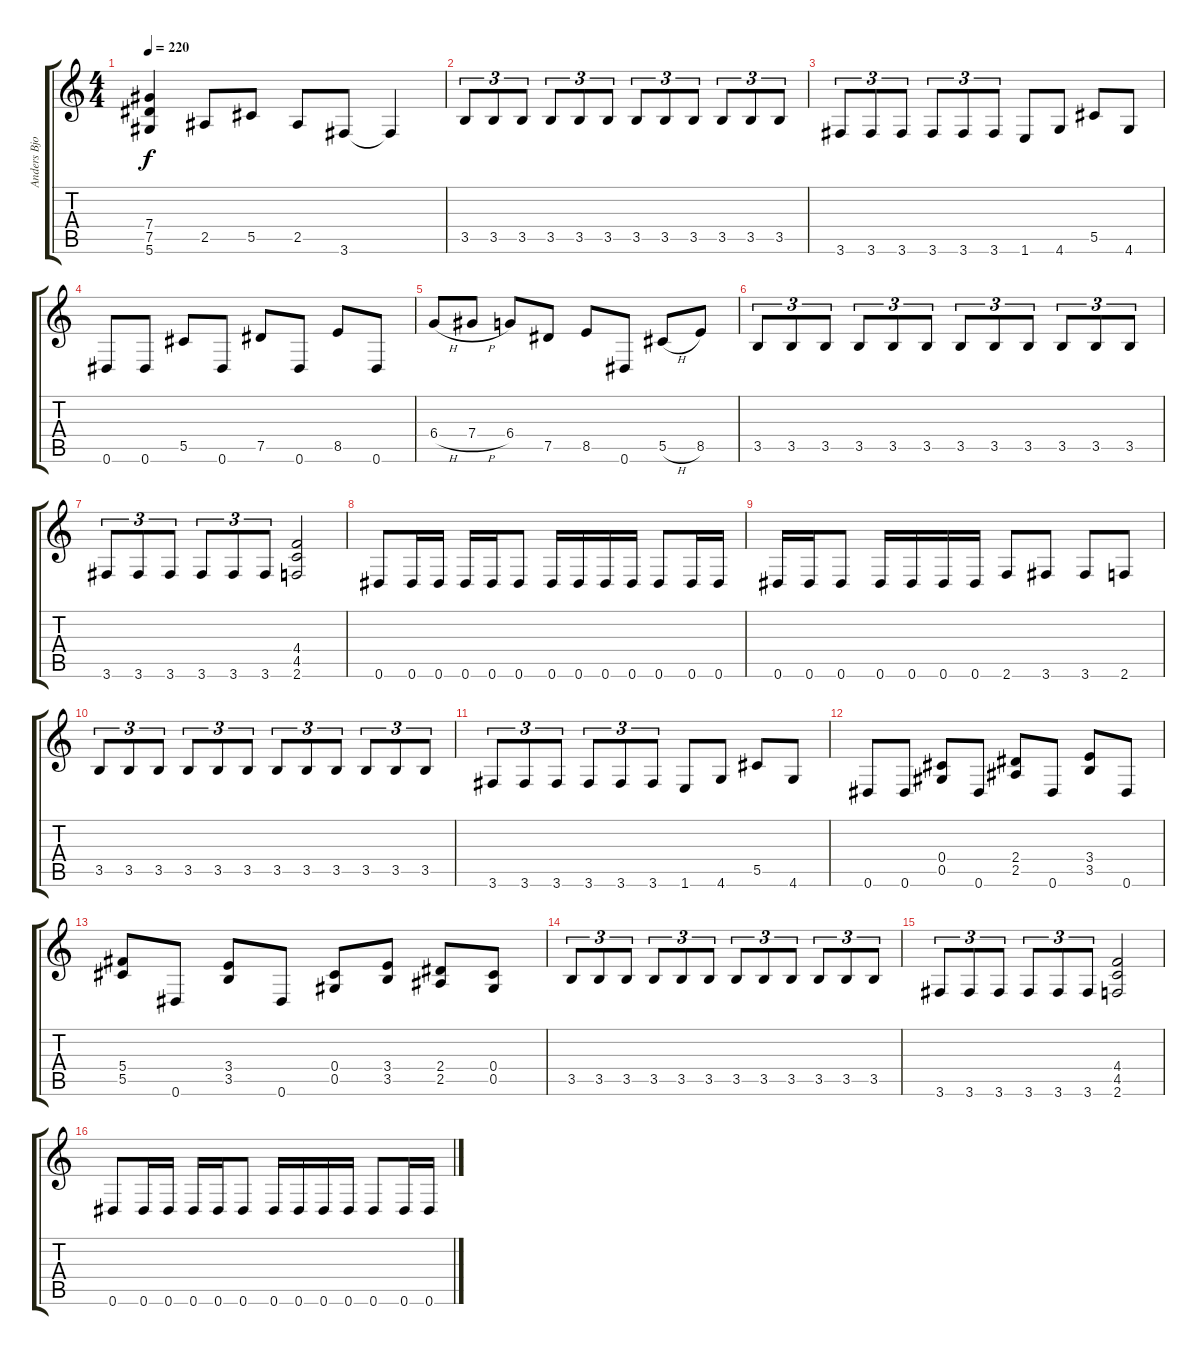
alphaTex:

\track ("Anders Bjorler" "Anders Bjo") {instrument distortionguitar}
\staff {score tabs}
\tuning (Eb4 Bb3 Gb3 Db3 Ab2 Eb2) {hide}
\ts (4 4)
\tempo 220
\clef g2
\ks c
(7.4{t} 7.5{t} 5.6{t}).4{dy f} 2.5.8 5.5.8 2.5.8 3.6.8 3.6{t}.4 |
3.5.8{tu (3 2)} 3.5.8{tu (3 2)} 3.5.8{tu (3 2)} 3.5.8{tu (3 2)} 3.5.8{tu (3 2)} 3.5.8{tu (3 2)} 3.5.8{tu (3 2)} 3.5.8{tu (3 2)} 3.5.8{tu (3 2)} 3.5.8{tu (3 2)} 3.5.8{tu (3 2)} 3.5.8{tu (3 2)} |
3.6.8{tu (3 2)} 3.6.8{tu (3 2)} 3.6.8{tu (3 2)} 3.6.8{tu (3 2)} 3.6.8{tu (3 2)} 3.6.8{tu (3 2)} 1.6.8 4.6.8 5.5.8 4.6.8 |
0.6.8 0.6.8 5.5.8 0.6.8 7.5.8 0.6.8 8.5.8 0.6.8 |
6.4{h}.8 7.4{h}.8 6.4.8 7.5.8 8.5.8 0.6.8 5.5{h}.8 8.5.8 |
3.5.8{tu (3 2)} 3.5.8{tu (3 2)} 3.5.8{tu (3 2)} 3.5.8{tu (3 2)} 3.5.8{tu (3 2)} 3.5.8{tu (3 2)} 3.5.8{tu (3 2)} 3.5.8{tu (3 2)} 3.5.8{tu (3 2)} 3.5.8{tu (3 2)} 3.5.8{tu (3 2)} 3.5.8{tu (3 2)} |
3.6.8{tu (3 2)} 3.6.8{tu (3 2)} 3.6.8{tu (3 2)} 3.6.8{tu (3 2)} 3.6.8{tu (3 2)} 3.6.8{tu (3 2)} (4.4 4.5 2.6).2 |
0.6.8 0.6.16 0.6.16 0.6.16 0.6.16 0.6.8 0.6.16 0.6.16 0.6.16 0.6.16 0.6.8 0.6.16 0.6.16 |
0.6.16 0.6.16 0.6.8 0.6.16 0.6.16 0.6.16 0.6.16 2.6.8 3.6.8 3.6.8 2.6.8 |
3.5.8{tu (3 2)} 3.5.8{tu (3 2)} 3.5.8{tu (3 2)} 3.5.8{tu (3 2)} 3.5.8{tu (3 2)} 3.5.8{tu (3 2)} 3.5.8{tu (3 2)} 3.5.8{tu (3 2)} 3.5.8{tu (3 2)} 3.5.8{tu (3 2)} 3.5.8{tu (3 2)} 3.5.8{tu (3 2)} |
3.6.8{tu (3 2)} 3.6.8{tu (3 2)} 3.6.8{tu (3 2)} 3.6.8{tu (3 2)} 3.6.8{tu (3 2)} 3.6.8{tu (3 2)} 1.6.8 4.6.8 5.5.8 4.6.8 |
0.6.8 0.6.8 (0.4 0.5).8 0.6.8 (2.4 2.5).8 0.6.8 (3.4 3.5).8 0.6.8 |
(5.4 5.5).8 0.6.8 (3.4 3.5).8 0.6.8 (0.4 0.5).8 (3.4 3.5).8 (2.4 2.5).8 (0.4 0.5).8 |
3.5.8{tu (3 2)} 3.5.8{tu (3 2)} 3.5.8{tu (3 2)} 3.5.8{tu (3 2)} 3.5.8{tu (3 2)} 3.5.8{tu (3 2)} 3.5.8{tu (3 2)} 3.5.8{tu (3 2)} 3.5.8{tu (3 2)} 3.5.8{tu (3 2)} 3.5.8{tu (3 2)} 3.5.8{tu (3 2)} |
3.6.8{tu (3 2)} 3.6.8{tu (3 2)} 3.6.8{tu (3 2)} 3.6.8{tu (3 2)} 3.6.8{tu (3 2)} 3.6.8{tu (3 2)} (4.4 4.5 2.6).2 |
0.6.8 0.6.16 0.6.16 0.6.16 0.6.16 0.6.8 0.6.16 0.6.16 0.6.16 0.6.16 0.6.8 0.6.16 0.6.16
